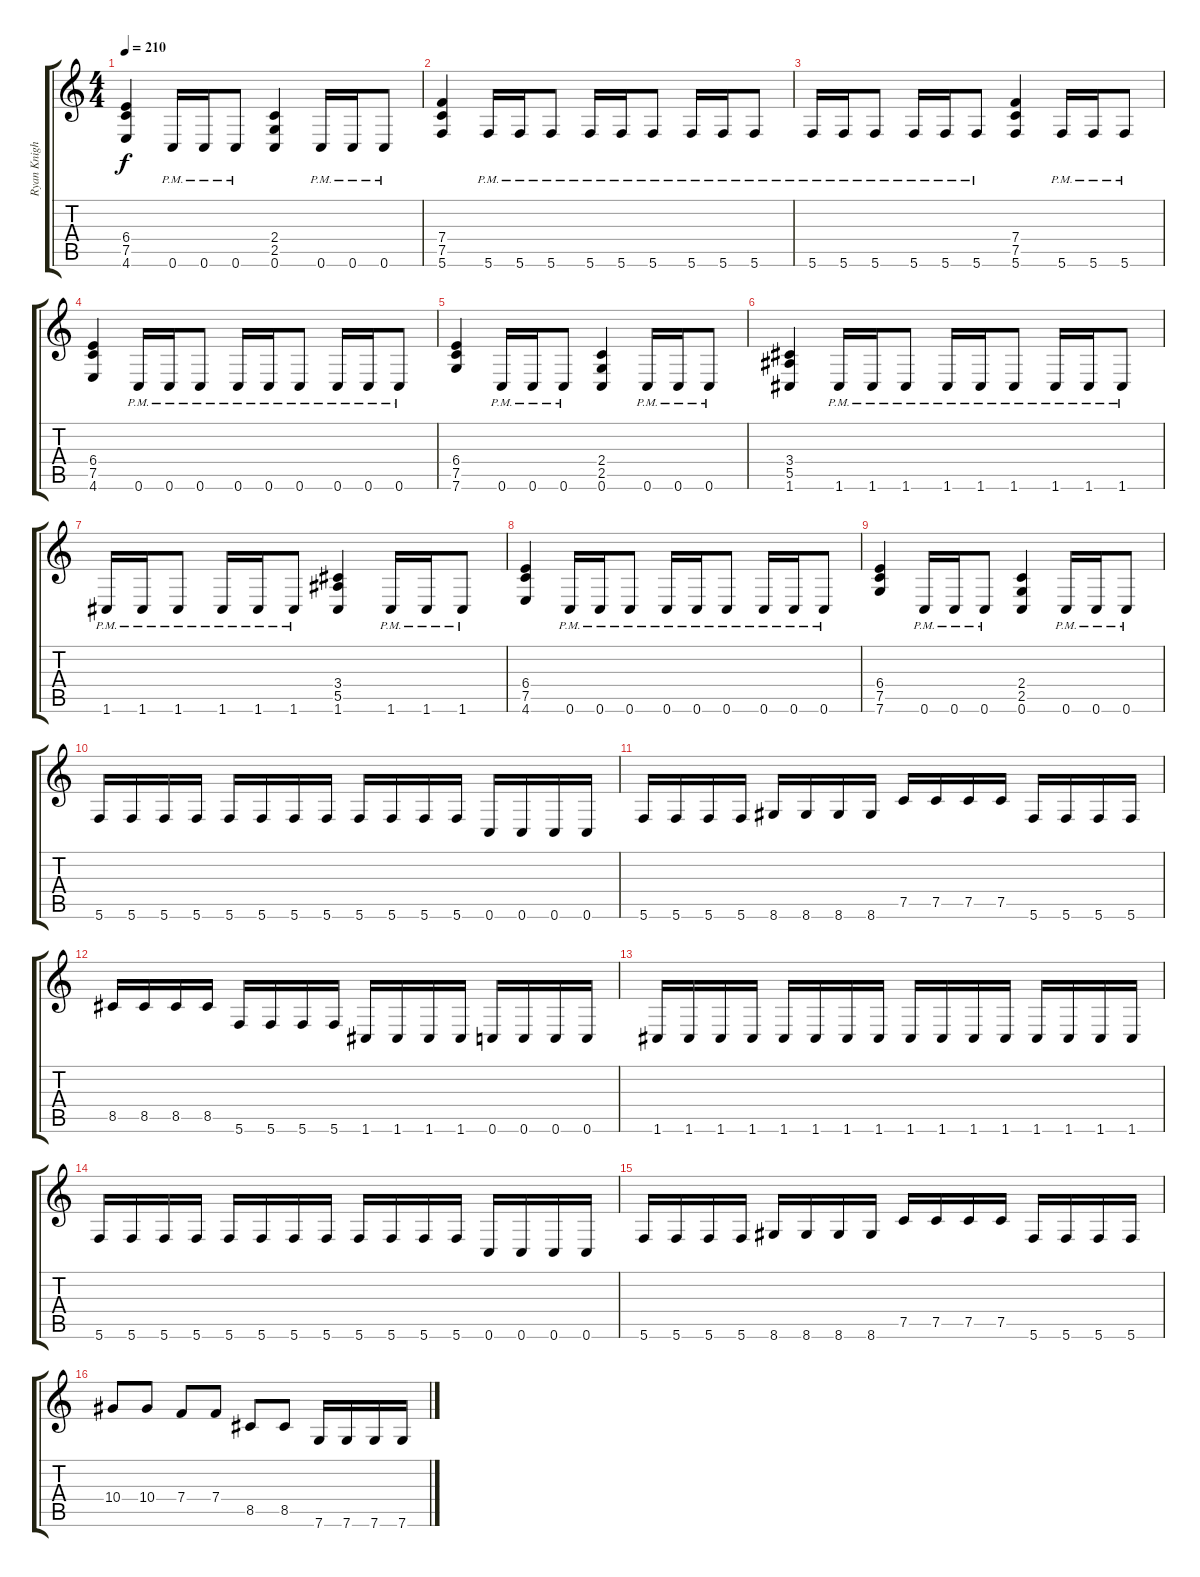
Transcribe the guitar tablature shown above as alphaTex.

\track ("Ryan Knight Rhythm" "Ryan Knigh") {instrument overdrivenguitar}
\staff {score tabs}
\tuning (C4 G3 Eb3 Bb2 F2 C2) {hide}
\ts (4 4)
\tempo 210
\clef g2
\ks c
(6.4 7.5 4.6).4{dy f} 0.6{pm}.16 0.6{pm}.16 0.6{pm}.8 (2.4 2.5 0.6).4 0.6{pm}.16 0.6{pm}.16 0.6{pm}.8 |
(7.4 7.5 5.6).4 5.6{pm}.16 5.6{pm}.16 5.6{pm}.8 5.6{pm}.16 5.6{pm}.16 5.6{pm}.8 5.6{pm}.16 5.6{pm}.16 5.6{pm}.8 |
5.6{pm}.16 5.6{pm}.16 5.6{pm}.8 5.6{pm}.16 5.6{pm}.16 5.6{pm}.8 (7.4 7.5 5.6).4 5.6{pm}.16 5.6{pm}.16 5.6{pm}.8 |
(6.4 7.5 4.6).4 0.6{pm}.16 0.6{pm}.16 0.6{pm}.8 0.6{pm}.16 0.6{pm}.16 0.6{pm}.8 0.6{pm}.16 0.6{pm}.16 0.6{pm}.8 |
(6.4 7.5 7.6).4 0.6{pm}.16 0.6{pm}.16 0.6{pm}.8 (2.4 2.5 0.6).4 0.6{pm}.16 0.6{pm}.16 0.6{pm}.8 |
(3.4 5.5 1.6).4 1.6{pm}.16 1.6{pm}.16 1.6{pm}.8 1.6{pm}.16 1.6{pm}.16 1.6{pm}.8 1.6{pm}.16 1.6{pm}.16 1.6{pm}.8 |
1.6{pm}.16 1.6{pm}.16 1.6{pm}.8 1.6{pm}.16 1.6{pm}.16 1.6{pm}.8 (3.4 5.5 1.6).4 1.6{pm}.16 1.6{pm}.16 1.6{pm}.8 |
(6.4 7.5 4.6).4 0.6{pm}.16 0.6{pm}.16 0.6{pm}.8 0.6{pm}.16 0.6{pm}.16 0.6{pm}.8 0.6{pm}.16 0.6{pm}.16 0.6{pm}.8 |
(6.4 7.5 7.6).4 0.6{pm}.16 0.6{pm}.16 0.6{pm}.8 (2.4 2.5 0.6).4 0.6{pm}.16 0.6{pm}.16 0.6{pm}.8 |
5.6.16 5.6.16 5.6.16 5.6.16 5.6.16 5.6.16 5.6.16 5.6.16 5.6.16 5.6.16 5.6.16 5.6.16 0.6.16 0.6.16 0.6.16 0.6.16 |
5.6.16 5.6.16 5.6.16 5.6.16 8.6.16 8.6.16 8.6.16 8.6.16 7.5.16 7.5.16 7.5.16 7.5.16 5.6.16 5.6.16 5.6.16 5.6.16 |
8.5.16 8.5.16 8.5.16 8.5.16 5.6.16 5.6.16 5.6.16 5.6.16 1.6.16 1.6.16 1.6.16 1.6.16 0.6.16 0.6.16 0.6.16 0.6.16 |
1.6.16 1.6.16 1.6.16 1.6.16 1.6.16 1.6.16 1.6.16 1.6.16 1.6.16 1.6.16 1.6.16 1.6.16 1.6.16 1.6.16 1.6.16 1.6.16 |
5.6.16 5.6.16 5.6.16 5.6.16 5.6.16 5.6.16 5.6.16 5.6.16 5.6.16 5.6.16 5.6.16 5.6.16 0.6.16 0.6.16 0.6.16 0.6.16 |
5.6.16 5.6.16 5.6.16 5.6.16 8.6.16 8.6.16 8.6.16 8.6.16 7.5.16 7.5.16 7.5.16 7.5.16 5.6.16 5.6.16 5.6.16 5.6.16 |
10.4.8 10.4.8 7.4.8 7.4.8 8.5.8 8.5.8 7.6.16 7.6.16 7.6.16 7.6.16
